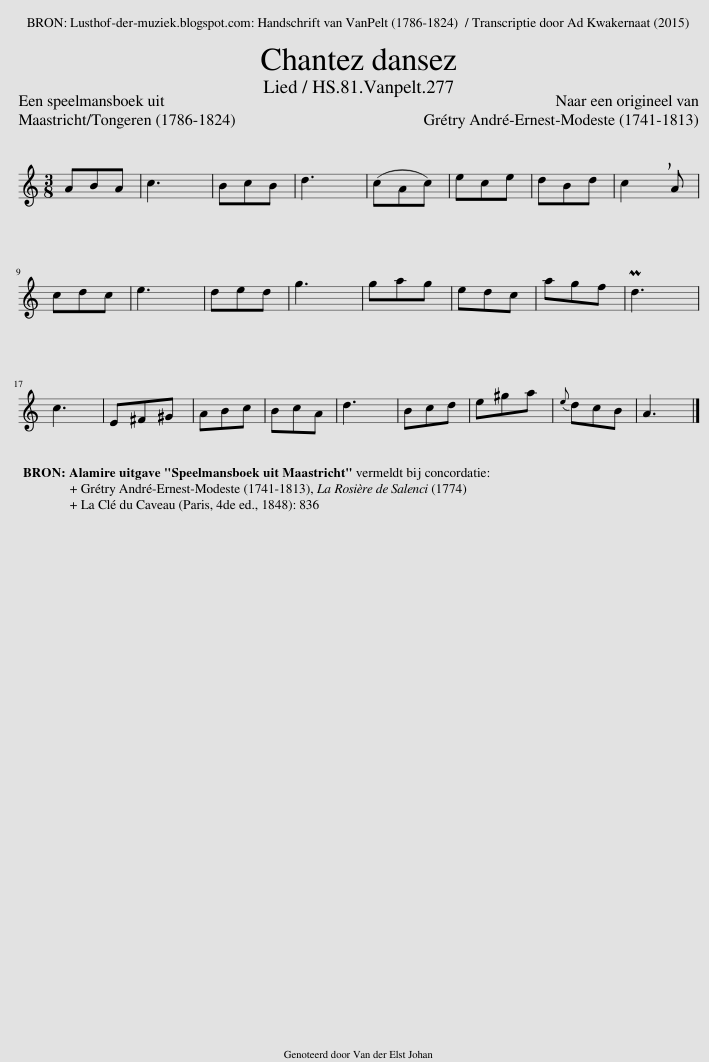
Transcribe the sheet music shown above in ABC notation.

X:1
L:1/8
Q:1/4=100
M:3/8
I:linebreak $
K:C
V:1 treble
V:1
 ABA | c3 | BcB | d3 | (cAc) | %5
 ece | dBd | !breath!c2 A |$ cdc | e3 | %10
 ded | g3 | gag | edc | agf | %15
 Pd3 |$ c3 | E^F^G | ABc | BcA | %20
 d3 | Bcd | e^ga |{e} dcB | A3 |] %25
